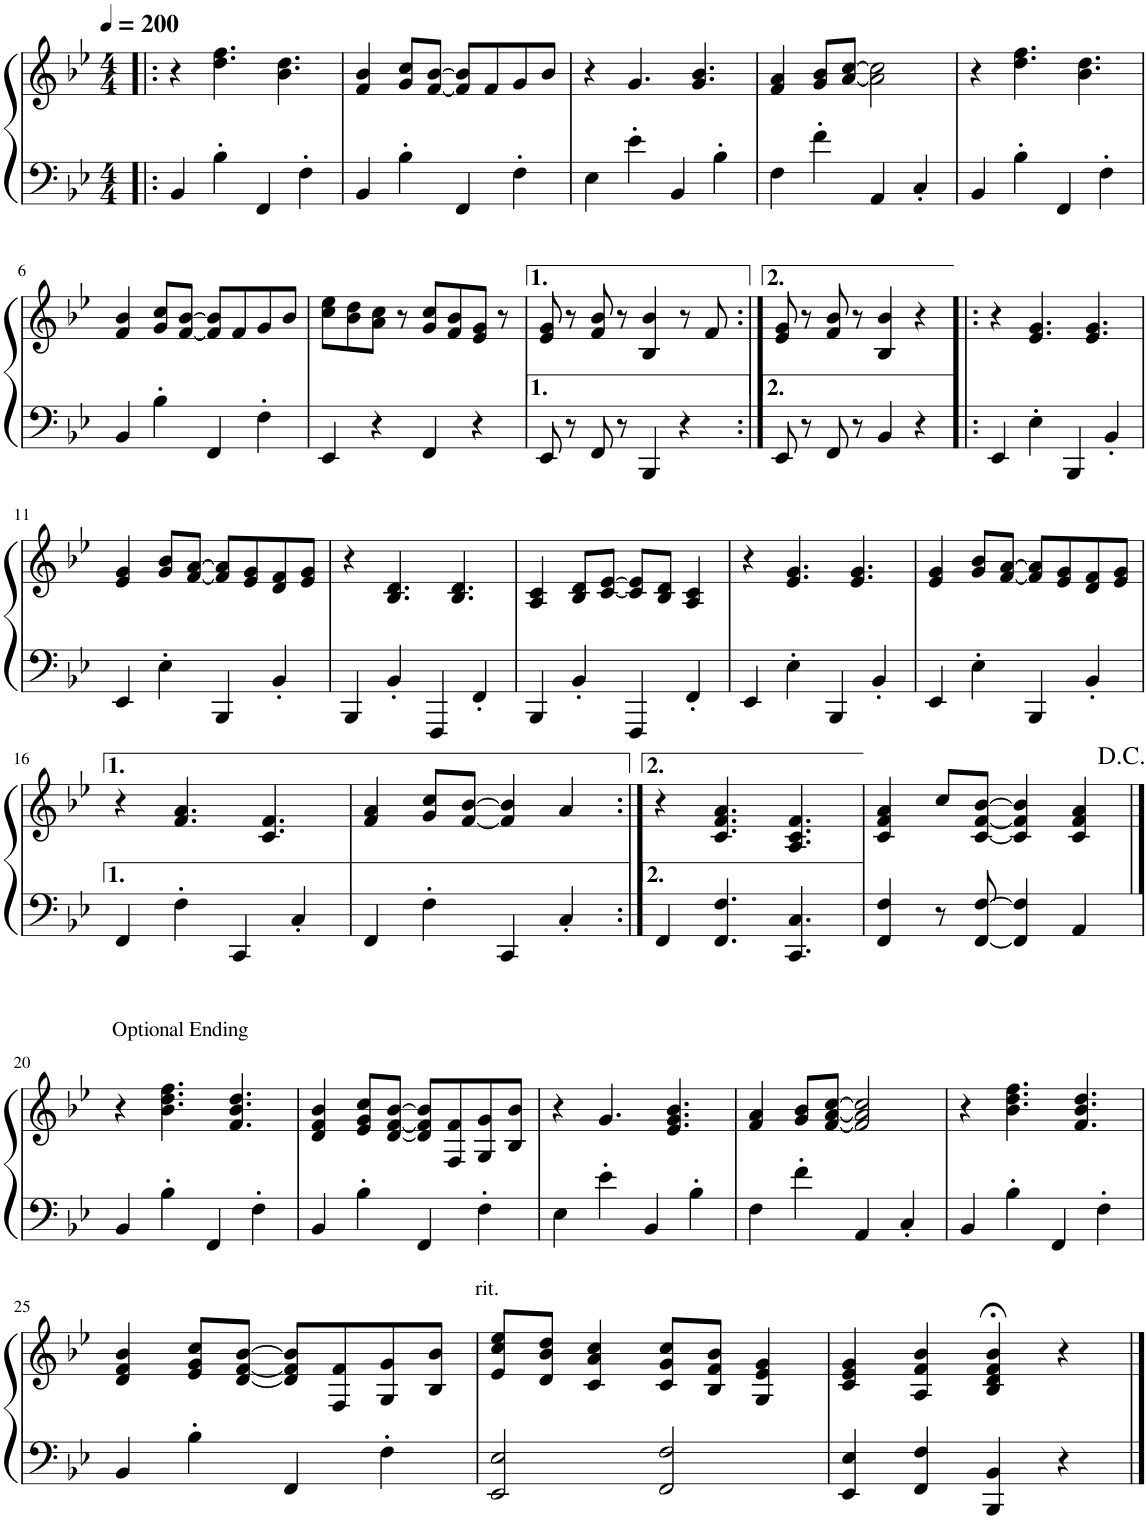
**kern	**kern
*part1	*part1
*staff2	*staff1
*I"Piano	*
*I'Pno.	*
*clefF4	*clefG2
*k[b-e-]	*k[b-e-]
*M4/4	*M4/4
*MM200	*MM200
=1!|:	=1!|:
4BB-/	4r
4B-'\	4.dd\ 4.ff\
4FF/	.
.	4.b-\ 4.dd\
4F'\	.
=2	=2
4BB-/	4f/ 4b-/
4B-'\	8g/ 8cc/L
.	[8f/ [8b-/J
4FF/	8f/] 8b-/]L
.	8f/
4F'\	8g/
.	8b-/J
=3	=3
4E-\	4r
4e-'\	4.g/
4BB-/	.
.	4.g/ 4.b-/
4B-'\	.
=4	=4
4F\	4f/ 4a/
4f'\	8g/ 8b-/L
.	[8a/ [8cc/J
4AA/	2a\] 2cc\]
4C'/	.
=5	=5
4BB-/	4r
4B-'\	4.dd\ 4.ff\
4FF/	.
.	4.b-\ 4.dd\
4F'\	.
!!LO:LB:g=z
=6	=6
4BB-/	4f/ 4b-/
4B-'\	8g/ 8cc/L
.	[8f/ [8b-/J
4FF/	8f/] 8b-/]L
.	8f/
4F'\	8g/
.	8b-/J
=7	=7
4EE-/	8cc\ 8ee-\L
.	8b-\ 8dd\
4r	8a\ 8cc\J
.	8r
4FF/	8g/ 8cc/L
.	8f/ 8b-/
4r	8e-/ 8g/J
.	8r
=8	=8
8EE-/	8e-/ 8g/
8r	8r
8FF/	8f/ 8b-/
8r	8r
4BBB-/	4B-/ 4b-/
4r	8r
.	8f/
=9:|!	=9:|!
8EE-/	8e-/ 8g/
8r	8r
8FF/	8f/ 8b-/
8r	8r
4BB-/	4B-/ 4b-/
4r	4r
=10!|:	=10!|:
4EE-/	4r
4E-'\	4.e-/ 4.g/
4BBB-/	.
.	4.e-/ 4.g/
4BB-'/	.
!!LO:LB:g=z
=11	=11
4EE-/	4e-/ 4g/
4E-'\	8g/ 8b-/L
.	[8f/ [8a/J
4BBB-/	8f/] 8a/]L
.	8e-/ 8g/
4BB-'/	8d/ 8f/
.	8e-/ 8g/J
=12	=12
4BBB-/	4r
4BB-'/	4.B-/ 4.d/
4FFF/	.
.	4.B-/ 4.d/
4FF'/	.
=13	=13
4BBB-/	4A/ 4c/
4BB-'/	8B-/ 8d/L
.	[8c/ [8e-/J
4FFF/	8c/] 8e-/]L
.	8B-/ 8d/J
4FF'/	4A/ 4c/
=14	=14
4EE-/	4r
4E-'\	4.e-/ 4.g/
4BBB-/	.
.	4.e-/ 4.g/
4BB-'/	.
=15	=15
4EE-/	4e-/ 4g/
4E-'\	8g/ 8b-/L
.	[8f/ [8a/J
4BBB-/	8f/] 8a/]L
.	8e-/ 8g/
4BB-'/	8d/ 8f/
.	8e-/ 8g/J
!!LO:LB:g=z
=16	=16
4FF/	4r
4F'\	4.f/ 4.a/
4CC/	.
.	4.c/ 4.f/
4C'/	.
=17	=17
4FF/	4f/ 4a/
4F'\	8g/ 8cc/L
.	[8f/ [8b-/J
4CC/	4f/] 4b-/]
4C'/	4a/
=18:|!	=18:|!
4FF/	4r
4.FF/ 4.F/	4.c/ 4.f/ 4.a/
4.CC/ 4.C/	4.A/ 4.c/ 4.f/
=19	=19
4FF/ 4F/	4c/ 4f/ 4a/
8r	8cc/L
[8FF/ [8F/	[8c/ [8f/ [8b-/J
4FF/] 4F/]	4c/] 4f/] 4b-/]
4AA/	4c/ 4f/ 4a/
!!LO:LB:g=z
==20	==20
4BB-/	4r
!	!LO:TX:a:t=Optional Ending
4B-'\	4.b-\ 4.dd\ 4.ff\
4FF/	.
.	4.f/ 4.b-/ 4.dd/
4F'\	.
=21	=21
4BB-/	4d/ 4f/ 4b-/
4B-'\	8e-/ 8g/ 8cc/L
.	[8d/ [8f/ [8b-/J
4FF/	8d/] 8f/] 8b-/]L
.	8F/ 8f/
4F'\	8G/ 8g/
.	8B-/ 8b-/J
=22	=22
4E-\	4r
4e-'\	4.g/
4BB-/	.
.	4.e-/ 4.g/ 4.b-/
4B-'\	.
=23	=23
4F\	4f/ 4a/
4f'\	8g/ 8b-/L
.	[8f/ [8a/ [8cc/J
4AA/	2f/] 2a/] 2cc/]
4C'/	.
=24	=24
4BB-/	4r
4B-'\	4.b-\ 4.dd\ 4.ff\
4FF/	.
.	4.f/ 4.b-/ 4.dd/
4F'\	.
!!LO:LB:g=z
=25	=25
4BB-/	4d/ 4f/ 4b-/
4B-'\	8e-/ 8g/ 8cc/L
.	[8d/ [8f/ [8b-/J
4FF/	8d/] 8f/] 8b-/]L
.	8F/ 8f/
4F'\	8G/ 8g/
.	8B-/ 8b-/J
=26	=26
!	!LO:TX:a:t=rit.
2EE-/ 2E-/	8e-/;< 8cc/;< 8ee-/;<L
.	8d/;< 8b-/;< 8dd/;<J
.	4c/;< 4a/;< 4cc/;<
2FF/ 2F/	8c/;< 8g/;< 8cc/;<L
.	8B-/;< 8f/;< 8b-/;<J
.	4G/;< 4e-/;< 4g/;<
=27	=27
4EE-/ 4E-/	4c/;< 4e-/;< 4g/;<
4FF/ 4F/	4A/;< 4f/;< 4b-/;<
4BBB-/ 4BB-/	4B-/;< 4d/;< 4f/;< 4b-/;<
4r	4r
==	==
*-	*-
